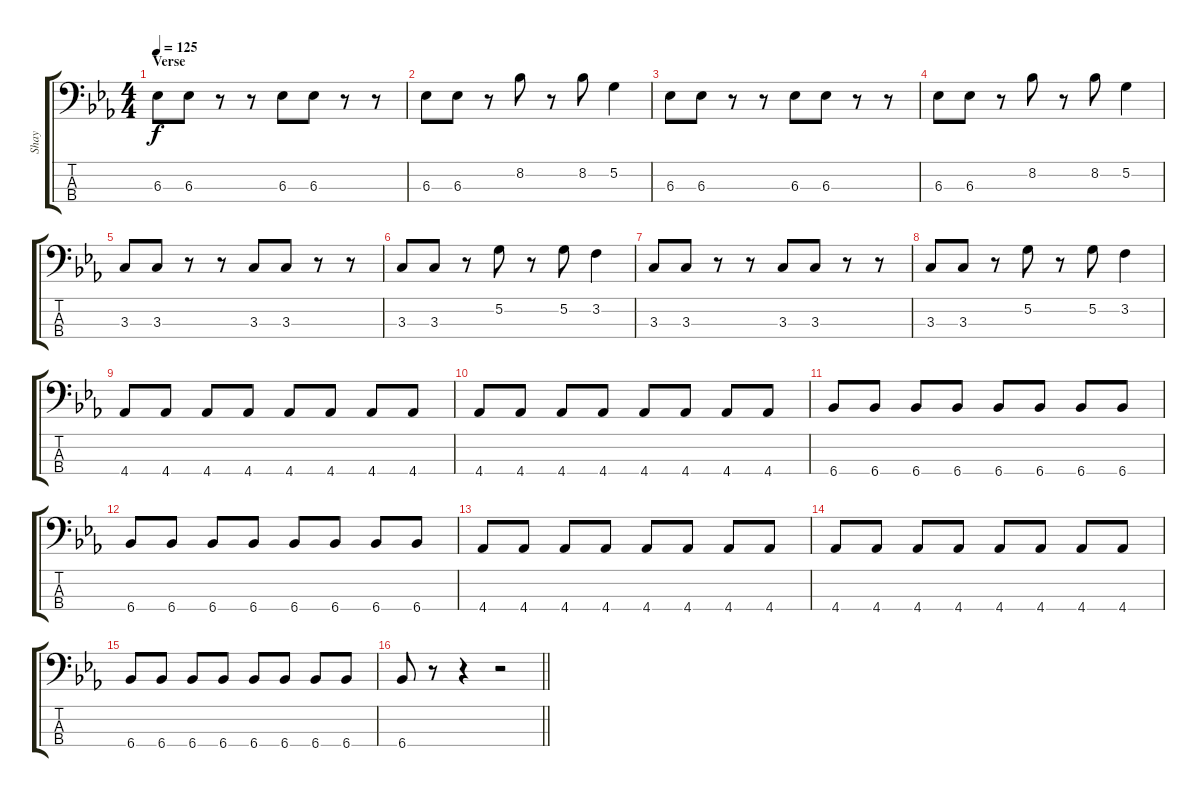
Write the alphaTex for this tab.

\track ("Shay" "Shay") {instrument electricbasspick}
\staff {score tabs}
\tuning (G2 D2 A1 E1) {hide}
\ts (4 4)
\section ("" "Verse")
\tempo 125
\clef f4
\ks eb
6.3.8{dy f} 6.3.8 r.8 r.8 6.3.8 6.3.8 r.8 r.8 |
6.3.8 6.3.8 r.8 8.2.8 r.8 8.2.8 5.2.4 |
6.3.8 6.3.8 r.8 r.8 6.3.8 6.3.8 r.8 r.8 |
6.3.8 6.3.8 r.8 8.2.8 r.8 8.2.8 5.2.4 |
3.3.8 3.3.8 r.8 r.8 3.3.8 3.3.8 r.8 r.8 |
3.3.8 3.3.8 r.8 5.2.8 r.8 5.2.8 3.2.4 |
3.3.8 3.3.8 r.8 r.8 3.3.8 3.3.8 r.8 r.8 |
3.3.8 3.3.8 r.8 5.2.8 r.8 5.2.8 3.2.4 |
4.4.8 4.4.8 4.4.8 4.4.8 4.4.8 4.4.8 4.4.8 4.4.8 |
4.4.8 4.4.8 4.4.8 4.4.8 4.4.8 4.4.8 4.4.8 4.4.8 |
6.4.8 6.4.8 6.4.8 6.4.8 6.4.8 6.4.8 6.4.8 6.4.8 |
6.4.8 6.4.8 6.4.8 6.4.8 6.4.8 6.4.8 6.4.8 6.4.8 |
4.4.8 4.4.8 4.4.8 4.4.8 4.4.8 4.4.8 4.4.8 4.4.8 |
4.4.8 4.4.8 4.4.8 4.4.8 4.4.8 4.4.8 4.4.8 4.4.8 |
6.4.8 6.4.8 6.4.8 6.4.8 6.4.8 6.4.8 6.4.8 6.4.8 |
\barLineRight lightlight
6.4.8 r.8 r.4 r.2
